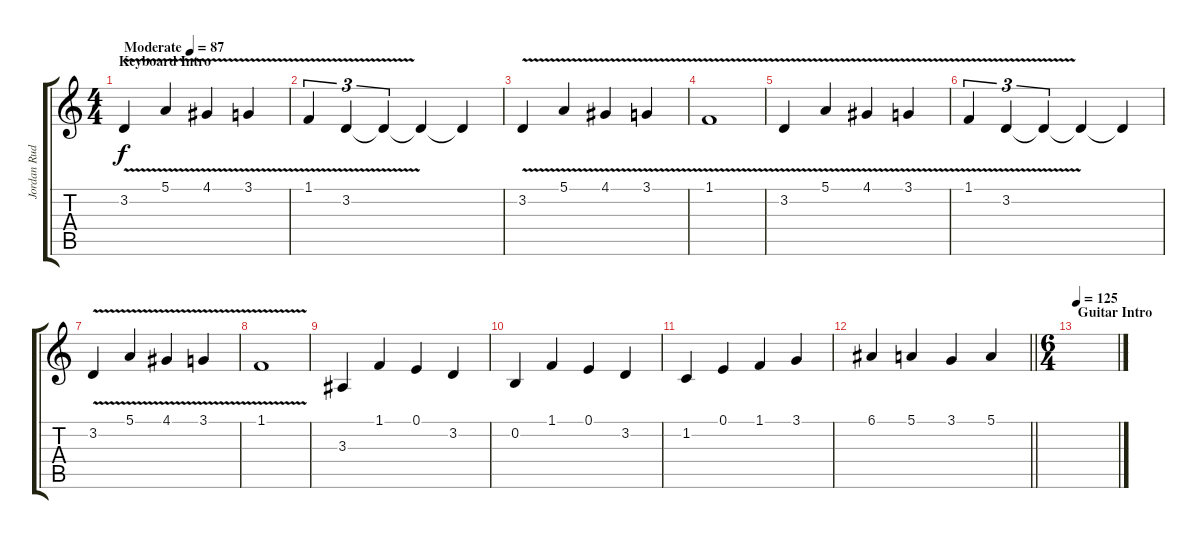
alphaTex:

\track ("Jordan Rudess right?" "Jordan Rud") {instrument vibraphone}
\staff {score tabs}
\tuning (E4 B3 G3 D3 A2 D2) {hide}
\ts (4 4)
\section ("" "Keyboard Intro")
\tempo (87 "Moderate")
\clef g2
\ks c
3.2{v}.4{dy f instrument vibraphone} 5.1{v}.4 4.1{v}.4 3.1{v}.4 |
1.1{v}.4{tu (3 2)} 3.2{v}.4{tu (3 2)} 3.2{t}.4{tu (3 2)} 3.2{t}.4 3.2{t}.4 |
3.2{v}.4 5.1{v}.4 4.1{v}.4 3.1{v}.4 |
1.1{v}.1 |
3.2{v}.4 5.1{v}.4 4.1{v}.4 3.1{v}.4 |
1.1{v}.4{tu (3 2)} 3.2{v}.4{tu (3 2)} 3.2{t}.4{tu (3 2)} 3.2{t}.4 3.2{t}.4 |
3.2{v}.4 5.1{v}.4 4.1{v}.4 3.1{v}.4 |
1.1{v}.1 |
3.3.4 1.1.4 0.1.4 3.2.4 |
0.2.4 1.1.4 0.1.4 3.2.4 |
1.2.4 0.1.4 1.1.4 3.1.4 |
\barLineRight lightlight
6.1.4 5.1.4 3.1.4 5.1.4 |
\ts (6 4)
\section ("" "Guitar Intro")
\tempo 125
